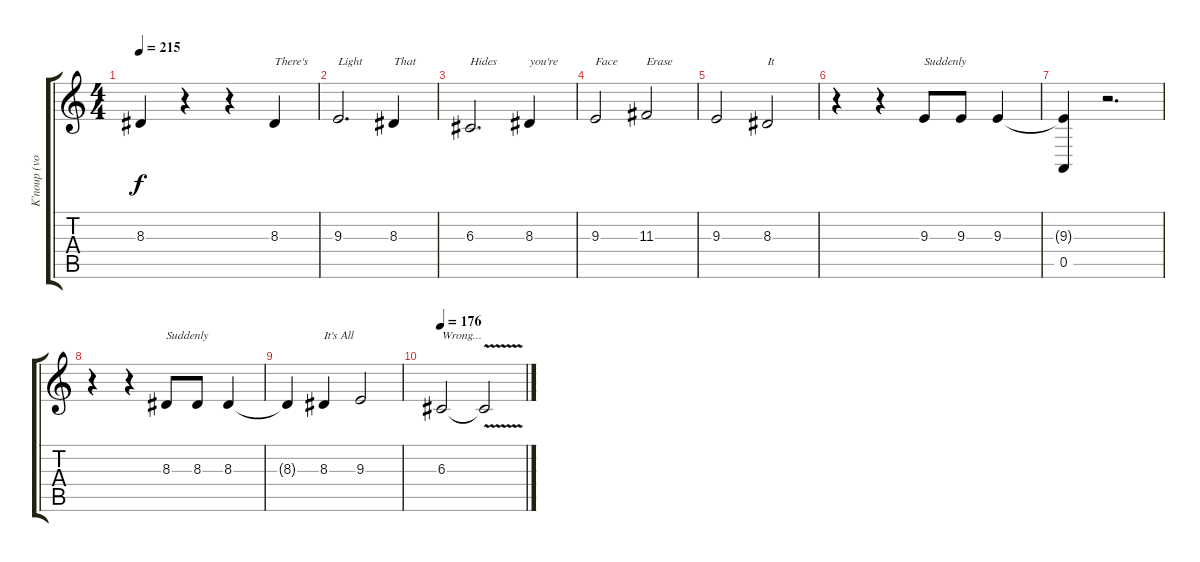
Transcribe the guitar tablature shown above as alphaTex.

\track ("K'noup (vocal)" "K'noup (vo") {instrument violin}
\staff {score tabs}
\tuning (E4 B3 G3 D3 A2 E2) {hide}
\ts (4 4)
\tempo 215
\clef g2
\ks c
8.3{t}.4{dy f} r.4 r.4 8.3.4{txt "There's"} |
9.3.2{d txt "Light"} 8.3.4{txt "That"} |
6.3.2{d txt "Hides"} 8.3.4{txt "you're"} |
9.3.2{txt "Face"} 11.3.2{txt "Erase"} |
9.3.2 8.3.2{txt "It"} |
r.4 r.4 9.3.8{txt "Suddenly"} 9.3.8 9.3.4 |
(9.3{t} 0.5).4 r.2{d} |
r.4 r.4 8.3.8{txt "Suddenly"} 8.3.8 8.3.4 |
8.3{t}.4 8.3.4{txt "It's All"} 9.3.2 |
\tempo 176
6.3.2{txt "Wrong..."} 6.3{v t}.2
